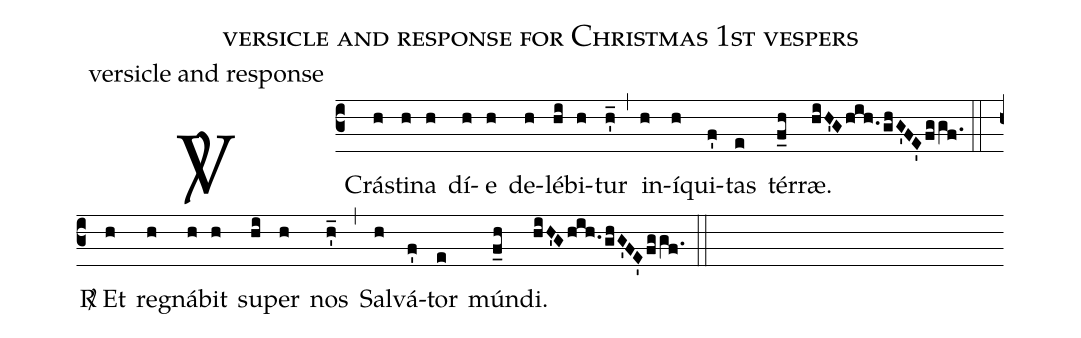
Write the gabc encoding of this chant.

name: versicle and response for Christmas 1st vespers;
office-part: versicle and response;
def-m1:\ifx\vrlinebreak\undefined\else;
def-m2:\fi;
%%
(c3)<sp>V/</sp>~Cr{á}(h)sti(h)na(h) dí(h)e(h) de(h)lé(hi)bi(h)tur(h'_) (,) in(h)í(h)qui(f')tas(e) tér(f_h)ræ.(hiH'Ghih.ghG'FE'fg/gf.) (::[em1]Z[em2])
<sp>R/</sp>~Et(h) re(h)gná(h)bit(h) su(hi)per(h) nos(h'_) (,) Sal(h)vá(f')tor(e) mún(f_h)di.(hiH'Ghih.ghG'FE'fg/gf.) (::)
